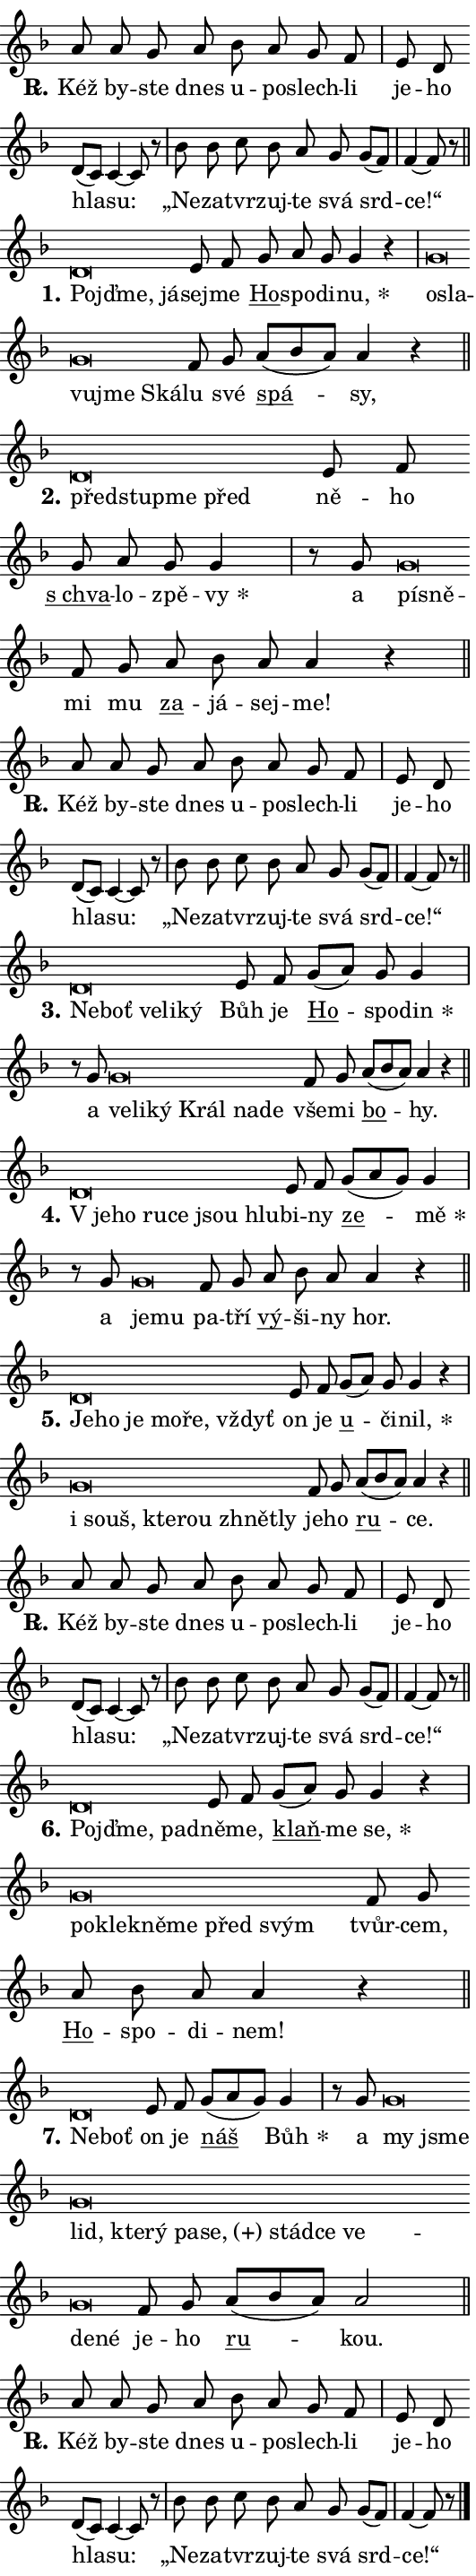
\version "2.24.0"
\header { tagline = "" }
\paper {
  indent = 0\cm
  top-margin = 0\cm
  right-margin = 0.13\cm % to fit lyric hyphens
  bottom-margin = 0\cm
  left-margin = 0\cm
  paper-width = 9\cm
  page-breaking = #ly:one-page-breaking
  system-system-spacing.basic-distance = #11
  score-system-spacing.basic-distance = #11
  ragged-last = ##f
}


%% Author: Thomas Morley
%% https://lists.gnu.org/archive/html/lilypond-user/2020-05/msg00002.html
#(define (line-position grob)
"Returns position of @var[grob} in current system:
   @code{'start}, if at first time-step
   @code{'end}, if at last time-step
   @code{'middle} otherwise
"
  (let* ((col (ly:item-get-column grob))
         (ln (ly:grob-object col 'left-neighbor))
         (rn (ly:grob-object col 'right-neighbor))
         (col-to-check-left (if (ly:grob? ln) ln col))
         (col-to-check-right (if (ly:grob? rn) rn col))
         (break-dir-left
           (and
             (ly:grob-property col-to-check-left 'non-musical #f)
             (ly:item-break-dir col-to-check-left)))
         (break-dir-right
           (and
             (ly:grob-property col-to-check-right 'non-musical #f)
             (ly:item-break-dir col-to-check-right))))
        (cond ((eqv? 1 break-dir-left) 'start)
              ((eqv? -1 break-dir-right) 'end)
              (else 'middle))))

#(define (tranparent-at-line-position vctor)
  (lambda (grob)
  "Relying on @code{line-position} select the relevant enry from @var{vctor}.
Used to determine transparency,"
    (case (line-position grob)
      ((end) (not (vector-ref vctor 0)))
      ((middle) (not (vector-ref vctor 1)))
      ((start) (not (vector-ref vctor 2))))))

noteHeadBreakVisibility =
#(define-music-function (break-visibility)(vector?)
"Makes @code{NoteHead}s transparent relying on @var{break-visibility}"
#{
  \override NoteHead.transparent =
    #(tranparent-at-line-position break-visibility)
#})

#(define delete-ledgers-for-transparent-note-heads
  (lambda (grob)
    "Reads whether a @code{NoteHead} is transparent.
If so this @code{NoteHead} is removed from @code{'note-heads} from
@var{grob}, which is supposed to be @code{LedgerLineSpanner}.
As a result ledgers are not printed for this @code{NoteHead}"
    (let* ((nhds-array (ly:grob-object grob 'note-heads))
           (nhds-list
             (if (ly:grob-array? nhds-array)
                 (ly:grob-array->list nhds-array)
                 '()))
           ;; Relies on the transparent-property being done before
           ;; Staff.LedgerLineSpanner.after-line-breaking is executed.
           ;; This is fragile ...
           (to-keep
             (remove
               (lambda (nhd)
                 (ly:grob-property nhd 'transparent #f))
               nhds-list)))
      ;; TODO find a better method to iterate over grob-arrays, similiar
      ;; to filter/remove etc for lists
      ;; For now rebuilt from scratch
      (set! (ly:grob-object grob 'note-heads)  '())
      (for-each
        (lambda (nhd)
          (ly:pointer-group-interface::add-grob grob 'note-heads nhd))
        to-keep))))

squashNotes = {
  \override NoteHead.X-extent = #'(-0.2 . 0.2)
  \override NoteHead.Y-extent = #'(-0.75 . 0)
  \override NoteHead.stencil =
    #(lambda (grob)
       (let ((pos (ly:grob-property grob 'staff-position)))
         (begin
           (if (< pos -7) (display "ERROR: Lower brevis then expected\n") (display ""))
           (if (<= pos -6) ly:text-interface::print ly:note-head::print))))
}
unSquashNotes = {
  \revert NoteHead.X-extent
  \revert NoteHead.Y-extent
  \revert NoteHead.stencil
}

hideNotes = \noteHeadBreakVisibility #begin-of-line-visible
unHideNotes = \noteHeadBreakVisibility #all-visible

% work-around for resetting accidentals
% https://lilypond.org/doc/v2.23/Documentation/notation/displaying-rhythms#unmetered-music
cadenzaMeasure = {
  \cadenzaOff
  \partial 1024 s1024
  \cadenzaOn
}

#(define-markup-command (accent layout props text) (markup?)
  "Underline accented syllable"
  (interpret-markup layout props
    #{\markup \override #'(offset . 4.3) \underline { #text }#}))

responsum = \markup \concat {
  "R" \hspace #-1.05 \path #0.1 #'((moveto 0 0.07) (lineto 0.9 0.8)) \hspace #0.05 "."
}

spaceSize = #0.6828661417322834 % exact space size for TeX Gyre Schola

\layout {
  \context {
    \Staff
    \remove "Time_signature_engraver"
    \override LedgerLineSpanner.after-line-breaking = #delete-ledgers-for-transparent-note-heads
  }
  \context {
    \Lyrics {
      \override LyricSpace.minimum-distance = \spaceSize
      \override LyricText.font-name = #"TeX Gyre Schola"
      \override LyricText.font-size = 1
      \override StanzaNumber.font-name = #"TeX Gyre Schola Bold"
      \override StanzaNumber.font-size = 1
    }
  }
  \context {
    \Score 
    \override NoteHead.text =
      #(lambda (grob) 
        (let ((pos (ly:grob-property grob 'staff-position)))
          #{\markup {
            \combine
              \halign #-0.55 \raise #(if (= pos -6) 0 0.5) \override #'(thickness . 2) \draw-line #'(3.2 . 0)
              \musicglyph "noteheads.sM1"
          }#}))
  }
}

% magnetic-lyrics.ily
%
%   written by
%     Jean Abou Samra <jean@abou-samra.fr>
%     Werner Lemberg <wl@gnu.org>
%
%   adapted by
%     Jiri Hon <jiri.hon@gmail.com>
%
% Version 2022-Apr-15

% https://www.mail-archive.com/lilypond-user@gnu.org/msg149350.html

#(define (Left_hyphen_pointer_engraver context)
   "Collect syllable-hyphen-syllable occurrences in lyrics and store
them in properties.  This engraver only looks to the left.  For
example, if the lyrics input is @code{foo -- bar}, it does the
following.

@itemize @bullet
@item
Set the @code{text} property of the @code{LyricHyphen} grob between
@q{foo} and @q{bar} to @code{foo}.

@item
Set the @code{left-hyphen} property of the @code{LyricText} grob with
text @q{foo} to the @code{LyricHyphen} grob between @q{foo} and
@q{bar}.
@end itemize

Use this auxiliary engraver in combination with the
@code{lyric-@/text::@/apply-@/magnetic-@/offset!} hook."
   (let ((hyphen #f)
         (text #f))
     (make-engraver
      (acknowledgers
       ((lyric-syllable-interface engraver grob source-engraver)
        (set! text grob)))
      (end-acknowledgers
       ((lyric-hyphen-interface engraver grob source-engraver)
        ;(when (not (grob::has-interface grob 'lyric-space-interface))
          (set! hyphen grob)));)
      ((stop-translation-timestep engraver)
       (when (and text hyphen)
         (ly:grob-set-object! text 'left-hyphen hyphen))
       (set! text #f)
       (set! hyphen #f)))))

#(define (lyric-text::apply-magnetic-offset! grob)
   "If the space between two syllables is less than the value in
property @code{LyricText@/.details@/.squash-threshold}, move the right
syllable to the left so that it gets concatenated with the left
syllable.

Use this function as a hook for
@code{LyricText@/.after-@/line-@/breaking} if the
@code{Left_@/hyphen_@/pointer_@/engraver} is active."
   (let ((hyphen (ly:grob-object grob 'left-hyphen #f)))
     (when hyphen
       (let ((left-text (ly:spanner-bound hyphen LEFT)))
         (when (grob::has-interface left-text 'lyric-syllable-interface)
           (let* ((common (ly:grob-common-refpoint grob left-text X))
                  (this-x-ext (ly:grob-extent grob common X))
                  (left-x-ext
                   (begin
                     ;; Trigger magnetism for left-text.
                     (ly:grob-property left-text 'after-line-breaking)
                     (ly:grob-extent left-text common X)))
                  ;; `delta` is the gap width between two syllables.
                  (delta (- (interval-start this-x-ext)
                            (interval-end left-x-ext)))
                  (details (ly:grob-property grob 'details))
                  (threshold (assoc-get 'squash-threshold details 0.2)))
             (when (< delta threshold)
               (let* (;; We have to manipulate the input text so that
                      ;; ligatures crossing syllable boundaries are not
                      ;; disabled.  For languages based on the Latin
                      ;; script this is essentially a beautification.
                      ;; However, for non-Western scripts it can be a
                      ;; necessity.
                      (lt (ly:grob-property left-text 'text))
                      (rt (ly:grob-property grob 'text))
                      (is-space (grob::has-interface hyphen 'lyric-space-interface))
                      (space (if is-space " " ""))
                      (extra-delta (if is-space spaceSize 0))
                      ;; Append new syllable.
                      (ltrt-space (if (and (string? lt) (string? rt))
                                (string-append lt space rt)
                                (make-concat-markup (list lt space rt))))
                      ;; Right-align `ltrt` to the right side.
                      (ltrt-space-markup (grob-interpret-markup
                               grob
                               (make-translate-markup
                                (cons (interval-length this-x-ext) 0)
                                (make-right-align-markup ltrt-space)))))
                 (begin
                   ;; Don't print `left-text`.
                   (ly:grob-set-property! left-text 'stencil #f)
                   ;; Set text and stencil (which holds all collected
                   ;; syllables so far) and shift it to the left.
                   (ly:grob-set-property! grob 'text ltrt-space)
                   (ly:grob-set-property! grob 'stencil ltrt-space-markup)
                   (ly:grob-translate-axis! grob (- (- delta extra-delta)) X))))))))))


#(define (lyric-hyphen::displace-bounds-first grob)
   ;; Make very sure this callback isn't triggered too early.
   (let ((left (ly:spanner-bound grob LEFT))
         (right (ly:spanner-bound grob RIGHT)))
     (ly:grob-property left 'after-line-breaking)
     (ly:grob-property right 'after-line-breaking)
     (ly:lyric-hyphen::print grob)))

squashThreshold = #0.4

\layout {
  \context {
    \Lyrics
    \consists #Left_hyphen_pointer_engraver
    \override LyricText.after-line-breaking =
      #lyric-text::apply-magnetic-offset!
    \override LyricHyphen.stencil = #lyric-hyphen::displace-bounds-first
    \override LyricText.details.squash-threshold = \squashThreshold
    \override LyricHyphen.minimum-distance = 0
    \override LyricHyphen.minimum-length = \squashThreshold
  }
}

squashText = \override LyricText.details.squash-threshold = 9999
unSquashText = \override LyricText.details.squash-threshold = \squashThreshold

leftText = \override LyricText.self-alignment-X = #LEFT
unLeftText = \revert LyricText.self-alignment-X

starOffset = #(lambda (grob) 
                (let ((x_offset (ly:self-alignment-interface::aligned-on-x-parent grob)))
                  (if (= x_offset 0) 0 (+ x_offset 1.2))))

star = #(define-music-function (syllable)(string?)
"Append star separator at the end of a syllable"
#{
  \once \override LyricText.X-offset = #starOffset
  \lyricmode { \markup {
    #syllable
    \override #'((font-name . "TeX Gyre Schola Bold")) \hspace #0.2 \lower #0.65 \larger "*"
  } }
#})

starAccent = #(define-music-function (syllable)(string?)
"Append star separator at the end of a syllable and make accent"
#{
  \once \override LyricText.X-offset = #starOffset
  \lyricmode { \markup {
    \accent #syllable
    \override #'((font-name . "TeX Gyre Schola Bold")) \hspace #0.2 \lower #0.65 \larger "*"
  } }
#})

breath = #(define-music-function (syllable)(string?)
"Append breathing indicator at the end of a syllable"
#{
  \lyricmode { \markup { #syllable "+" } }
#})

optionalBreath = #(define-music-function (syllable)(string?)
"Append optional breathing indicator at the end of a syllable"
#{
  \lyricmode { \markup { #syllable "(+)" } }
#})


\score {
    <<
        \new Voice = "melody" { \cadenzaOn \key f \major \relative { a'8 a g a bes a g f \cadenzaMeasure \bar "|" e d \bar "" d[( c)] c4~ c8 r8 \cadenzaMeasure \bar "|" bes' bes \bar "" c bes a g g[( f)] \cadenzaMeasure \bar "|" f4~ f8 r \cadenzaMeasure \bar "||" \break } }
        \new Lyrics \lyricsto "melody" { \lyricmode { \set stanza = \responsum
Kéž by -- ste dnes u -- po -- slech -- li je -- ho hla -- su: „Ne -- za -- tvr -- zuj -- te svá srd -- ce!“ } }
    >>
    \layout {}
}

\score {
    <<
        \new Voice = "melody" { \cadenzaOn \key f \major \relative { \squashNotes d'\breve*1/16 \hideNotes \breve*1/16 \breve*1/16 \bar "" \unHideNotes \unSquashNotes e8 f \bar "" g a g g4 r \cadenzaMeasure \bar "|" \squashNotes g\breve*1/16 \hideNotes \breve*1/16 \bar "" \breve*1/16 \bar "" \breve*1/16 \breve*1/16 \bar "" \unHideNotes \unSquashNotes f8 g \bar "" a[( bes a)] a4 r \cadenzaMeasure \bar "||" \break } }
        \new Lyrics \lyricsto "melody" { \lyricmode { \set stanza = "1."
\leftText Pojď -- \squashText me, já -- \unLeftText \unSquashText sej -- me \markup \accent Ho -- spo -- di -- \star nu, \leftText o -- \squashText sla -- vu -- jme Ská -- \unLeftText \unSquashText lu své \markup \accent spá -- sy, } }
    >>
    \layout {}
}

\score {
    <<
        \new Voice = "melody" { \cadenzaOn \key f \major \relative { \squashNotes d'\breve*1/16 \hideNotes \breve*1/16 \bar "" \breve*1/16 \breve*1/16 \bar "" \unHideNotes \unSquashNotes e8 f \bar "" g a g g4 \cadenzaMeasure \bar "|" r8 g8 \squashNotes g\breve*1/16 \hideNotes \breve*1/16 \bar "" \unHideNotes \unSquashNotes f8 g \bar "" a bes a a4 r \cadenzaMeasure \bar "||" \break } }
        \new Lyrics \lyricsto "melody" { \lyricmode { \set stanza = "2."
\leftText před -- \squashText stup -- me před \unLeftText \unSquashText ně -- ho \markup \accent "s chva" -- lo -- zpě -- \star vy a \leftText pí -- \squashText sně -- \unLeftText \unSquashText mi mu \markup \accent za -- já -- sej -- me! } }
    >>
    \layout {}
}

\score {
    <<
        \new Voice = "melody" { \cadenzaOn \key f \major \relative { a'8 a g a bes a g f \cadenzaMeasure \bar "|" e d \bar "" d[( c)] c4~ c8 r8 \cadenzaMeasure \bar "|" bes' bes \bar "" c bes a g g[( f)] \cadenzaMeasure \bar "|" f4~ f8 r \cadenzaMeasure \bar "||" \break } }
        \new Lyrics \lyricsto "melody" { \lyricmode { \set stanza = \responsum
Kéž by -- ste dnes u -- po -- slech -- li je -- ho hla -- su: „Ne -- za -- tvr -- zuj -- te svá srd -- ce!“ } }
    >>
    \layout {}
}

\score {
    <<
        \new Voice = "melody" { \cadenzaOn \key f \major \relative { \squashNotes d'\breve*1/16 \hideNotes \breve*1/16 \bar "" \breve*1/16 \bar "" \breve*1/16 \breve*1/16 \bar "" \unHideNotes \unSquashNotes e8 f \bar "" g[( a)] g g4 \cadenzaMeasure \bar "|" r8 g8 \squashNotes g\breve*1/16 \hideNotes \breve*1/16 \bar "" \breve*1/16 \bar "" \breve*1/16 \bar "" \breve*1/16 \breve*1/16 \bar "" \unHideNotes \unSquashNotes f8 g \bar "" a[( bes a)] a4 r \cadenzaMeasure \bar "||" \break } }
        \new Lyrics \lyricsto "melody" { \lyricmode { \set stanza = "3."
\leftText Ne -- \squashText boť ve -- li -- ký \unLeftText \unSquashText Bůh je \markup \accent Ho -- spo -- \star din a \leftText ve -- \squashText li -- ký Král na -- de \unLeftText \unSquashText vše -- mi \markup \accent bo -- hy. } }
    >>
    \layout {}
}

\score {
    <<
        \new Voice = "melody" { \cadenzaOn \key f \major \relative { \squashNotes d'\breve*1/16 \hideNotes \breve*1/16 \bar "" \breve*1/16 \bar "" \breve*1/16 \bar "" \breve*1/16 \breve*1/16 \bar "" \unHideNotes \unSquashNotes e8 f \bar "" g[( a g)] g4 \cadenzaMeasure \bar "|" r8 g8 \squashNotes g\breve*1/16 \hideNotes \breve*1/16 \bar "" \unHideNotes \unSquashNotes f8 g \bar "" a bes a a4 r \cadenzaMeasure \bar "||" \break } }
        \new Lyrics \lyricsto "melody" { \lyricmode { \set stanza = "4."
\leftText "V je" -- \squashText ho ru -- ce jsou hlu -- \unLeftText \unSquashText bi -- ny \markup \accent ze -- \star mě a \leftText je -- \squashText mu \unLeftText \unSquashText pa -- tří \markup \accent vý -- ši -- ny hor. } }
    >>
    \layout {}
}

\score {
    <<
        \new Voice = "melody" { \cadenzaOn \key f \major \relative { \squashNotes d'\breve*1/16 \hideNotes \breve*1/16 \bar "" \breve*1/16 \bar "" \breve*1/16 \bar "" \breve*1/16 \breve*1/16 \bar "" \unHideNotes \unSquashNotes e8 f \bar "" g[( a)] g g4 r \cadenzaMeasure \bar "|" \squashNotes g\breve*1/16 \hideNotes \breve*1/16 \bar "" \breve*1/16 \bar "" \breve*1/16 \bar "" \breve*1/16 \breve*1/16 \bar "" \unHideNotes \unSquashNotes f8 g \bar "" a[( bes a)] a4 r \cadenzaMeasure \bar "||" \break } }
        \new Lyrics \lyricsto "melody" { \lyricmode { \set stanza = "5."
\leftText Je -- \squashText ho je mo -- ře, vždyť \unLeftText \unSquashText on je \markup \accent u -- či -- \star nil, \leftText i \squashText souš, kte -- rou zhnět -- ly \unLeftText \unSquashText je -- ho \markup \accent ru -- ce. } }
    >>
    \layout {}
}

\score {
    <<
        \new Voice = "melody" { \cadenzaOn \key f \major \relative { a'8 a g a bes a g f \cadenzaMeasure \bar "|" e d \bar "" d[( c)] c4~ c8 r8 \cadenzaMeasure \bar "|" bes' bes \bar "" c bes a g g[( f)] \cadenzaMeasure \bar "|" f4~ f8 r \cadenzaMeasure \bar "||" \break } }
        \new Lyrics \lyricsto "melody" { \lyricmode { \set stanza = \responsum
Kéž by -- ste dnes u -- po -- slech -- li je -- ho hla -- su: „Ne -- za -- tvr -- zuj -- te svá srd -- ce!“ } }
    >>
    \layout {}
}

\score {
    <<
        \new Voice = "melody" { \cadenzaOn \key f \major \relative { \squashNotes d'\breve*1/16 \hideNotes \breve*1/16 \breve*1/16 \bar "" \unHideNotes \unSquashNotes e8 f \bar "" g[( a)] g g4 r \cadenzaMeasure \bar "|" \squashNotes g\breve*1/16 \hideNotes \breve*1/16 \bar "" \breve*1/16 \bar "" \breve*1/16 \bar "" \breve*1/16 \breve*1/16 \bar "" \unHideNotes \unSquashNotes f8 g \bar "" a bes a a4 r \cadenzaMeasure \bar "||" \break } }
        \new Lyrics \lyricsto "melody" { \lyricmode { \set stanza = "6."
\leftText Pojď -- \squashText me, pad -- \unLeftText \unSquashText ně -- me, \markup \accent klaň -- me \star se, \leftText po -- \squashText kle -- kně -- me před svým \unLeftText \unSquashText tvůr -- cem, \markup \accent Ho -- spo -- di -- nem! } }
    >>
    \layout {}
}

\score {
    <<
        \new Voice = "melody" { \cadenzaOn \key f \major \relative { \squashNotes d'\breve*1/16 \hideNotes \breve*1/16 \bar "" \unHideNotes \unSquashNotes e8 f \bar "" g[( a g)] g4 \cadenzaMeasure \bar "|" r8 g \squashNotes g\breve*1/16 \hideNotes \breve*1/16 \bar "" \breve*1/16 \bar "" \breve*1/16 \bar "" \breve*1/16 \bar "" \breve*1/16 \bar "" \breve*1/16 \bar "" \breve*1/16 \bar "" \breve*1/16 \bar "" \breve*1/16 \bar "" \breve*1/16 \breve*1/16 \bar "" \unHideNotes \unSquashNotes f8 g \bar "" a[( bes a)] a2 \cadenzaMeasure \bar "||" \break } }
        \new Lyrics \lyricsto "melody" { \lyricmode { \set stanza = "7."
\leftText Ne -- \squashText boť \unLeftText \unSquashText on je \markup \accent náš \star Bůh a \leftText my \squashText jsme lid, kte -- rý pa -- \optionalBreath se, stád -- ce ve -- de -- né \unLeftText \unSquashText je -- ho \markup \accent ru -- kou. } }
    >>
    \layout {}
}

\score {
    <<
        \new Voice = "melody" { \cadenzaOn \key f \major \relative { a'8 a g a bes a g f \cadenzaMeasure \bar "|" e d \bar "" d[( c)] c4~ c8 r8 \cadenzaMeasure \bar "|" bes' bes \bar "" c bes a g g[( f)] \cadenzaMeasure \bar "|" f4~ f8 r \cadenzaMeasure \bar "||" \break } \bar "|." }
        \new Lyrics \lyricsto "melody" { \lyricmode { \set stanza = \responsum
Kéž by -- ste dnes u -- po -- slech -- li je -- ho hla -- su: „Ne -- za -- tvr -- zuj -- te svá srd -- ce!“ } }
    >>
    \layout {}
}
